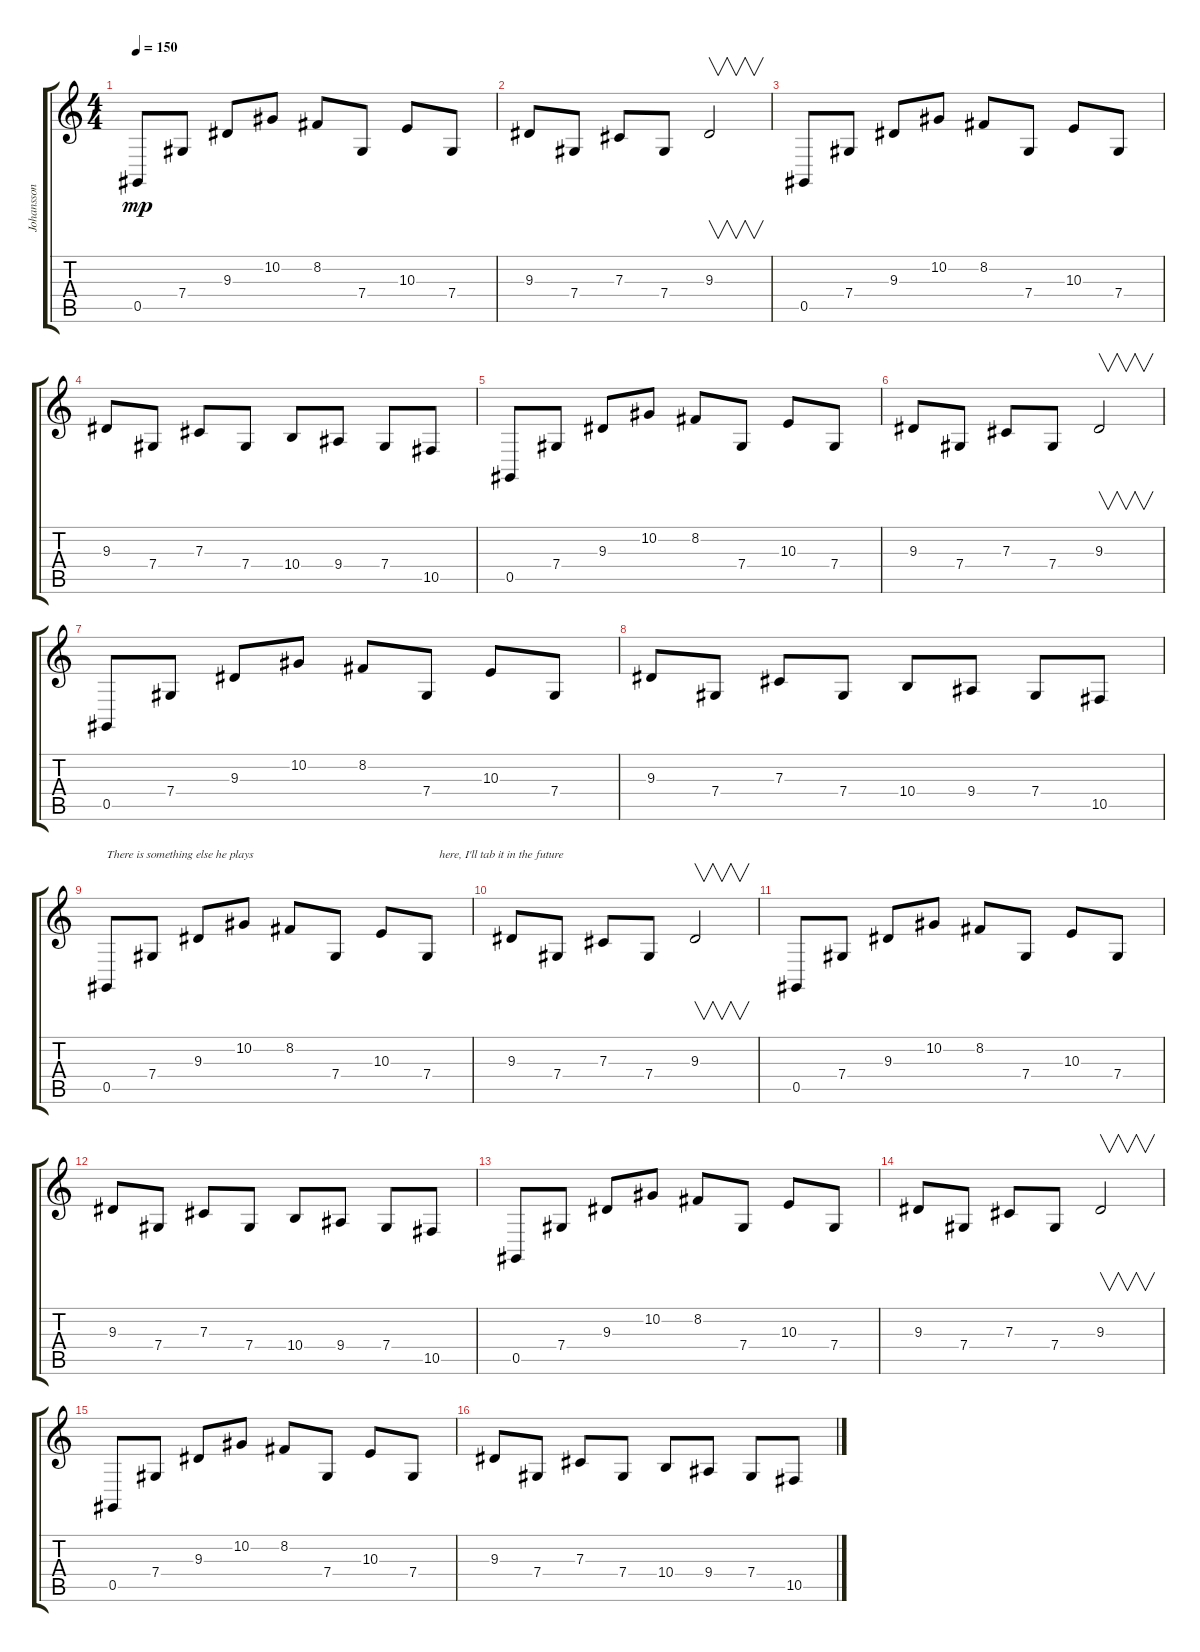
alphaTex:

\track ("Johansson" "Johansson") {instrument acousticgrandpiano}
\staff {score tabs}
\tuning (Eb4 Bb3 Gb3 Db3 Ab2 Eb2) {hide}
\ts (4 4)
\tempo 150
\clef g2
\ks c
0.5.8{dy mp instrument acousticgrandpiano} 7.4.8 9.3.8 10.2.8 8.2.8 7.4.8 10.3.8 7.4.8 |
9.3.8 7.4.8 7.3.8 7.4.8 9.3.2{v} |
0.5.8 7.4.8 9.3.8 10.2.8 8.2.8 7.4.8 10.3.8 7.4.8 |
9.3.8 7.4.8 7.3.8 7.4.8 10.4.8 9.4.8 7.4.8 10.5.8 |
0.5.8 7.4.8 9.3.8 10.2.8 8.2.8 7.4.8 10.3.8 7.4.8 |
9.3.8 7.4.8 7.3.8 7.4.8 9.3.2{v} |
0.5.8 7.4.8 9.3.8 10.2.8 8.2.8 7.4.8 10.3.8 7.4.8 |
9.3.8 7.4.8 7.3.8 7.4.8 10.4.8 9.4.8 7.4.8 10.5.8 |
0.5.8{txt "There is something else he plays"} 7.4.8 9.3.8 10.2.8 8.2.8 7.4.8 10.3.8 7.4.8{txt "    here, I'll tab it in the future"} |
9.3.8 7.4.8 7.3.8 7.4.8 9.3.2{v} |
0.5.8 7.4.8 9.3.8 10.2.8 8.2.8 7.4.8 10.3.8 7.4.8 |
9.3.8 7.4.8 7.3.8 7.4.8 10.4.8 9.4.8 7.4.8 10.5.8 |
0.5.8 7.4.8 9.3.8 10.2.8 8.2.8 7.4.8 10.3.8 7.4.8 |
9.3.8 7.4.8 7.3.8 7.4.8 9.3.2{v} |
0.5.8 7.4.8 9.3.8 10.2.8 8.2.8 7.4.8 10.3.8 7.4.8 |
9.3.8 7.4.8 7.3.8 7.4.8 10.4.8 9.4.8 7.4.8 10.5.8
